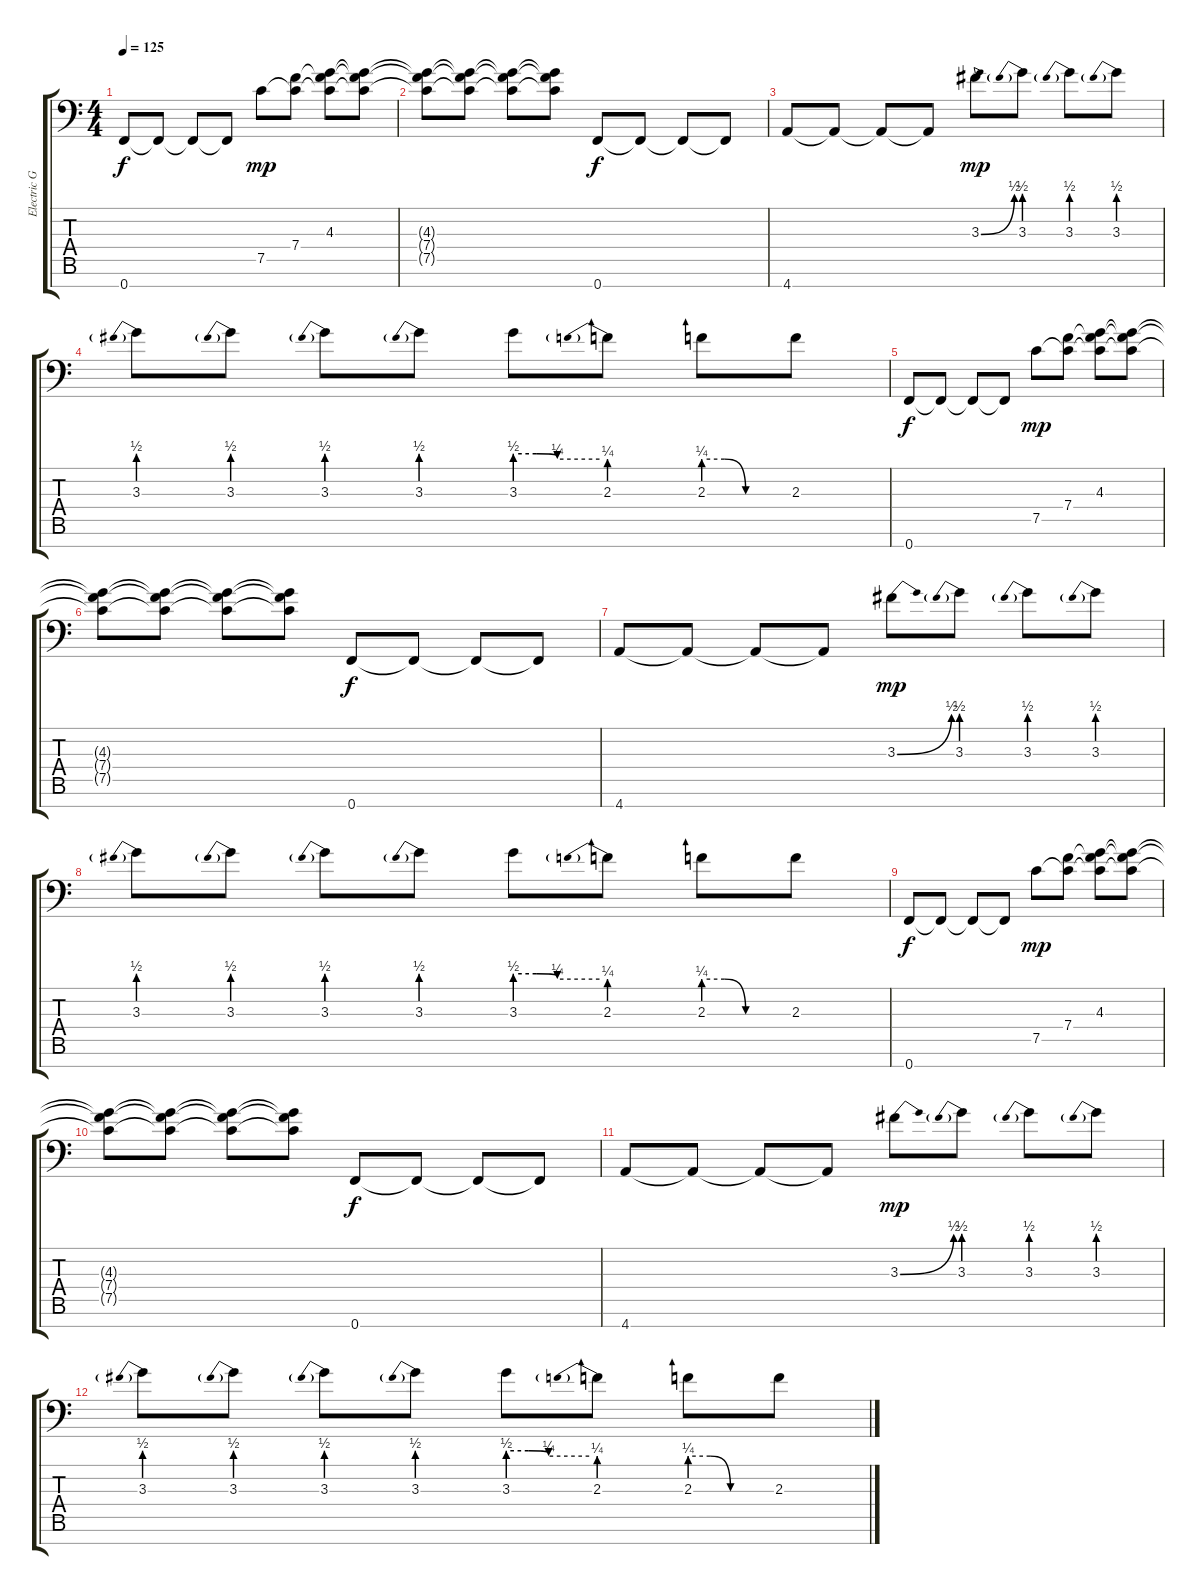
\track ("Electric Guitar 1" "Electric G") {instrument overdrivenguitar}
\staff {score tabs}
\tuning (C4 G3 Eb3 Bb2 F2 Bb1 F1) {hide}
\ts (4 4)
\tempo 125
\clef f4
\ks c
0.7.8{dy f instrument overdrivenguitar} 0.7{t}.8 0.7{t}.8 0.7{t}.8 7.5.8{dy mp} (7.4 7.5{t}).8 (4.3 7.4{t} 7.5{t}).8 (4.3{t} 7.4{t} 7.5{t}).8 |
(4.3{t} 7.4{t} 7.5{t}).8 (4.3{t} 7.4{t} 7.5{t}).8 (4.3{t} 7.4{t} 7.5{t}).8 (4.3{t} 7.4{t} 7.5{t}).8 0.7.8{dy f} 0.7{t}.8 0.7{t}.8 0.7{t}.8 |
4.7.8 4.7{t}.8 4.7{t}.8 4.7{t}.8 3.3{be (bend 0 0 60 2)}.8{dy mp} 3.3{be (prebend 0 2 60 2)}.8 3.3{be (prebend 0 2 60 2)}.8 3.3{be (prebend 0 2 60 2)}.8 |
3.3{be (prebend 0 2 60 2)}.8 3.3{be (prebend 0 2 60 2)}.8 3.3{be (prebend 0 2 60 2)}.8 3.3{be (prebend 0 2 60 2)}.8 3.3{be (custom 0 2 15 2 30 1 60 1)}.8 2.3{be (prebend 0 1 60 1)}.8 2.3{be (custom 0 1 15 1 30 0 60 0)}.8 2.3.8 |
0.7.8{dy f} 0.7{t}.8 0.7{t}.8 0.7{t}.8 7.5.8{dy mp} (7.4 7.5{t}).8 (4.3 7.4{t} 7.5{t}).8 (4.3{t} 7.4{t} 7.5{t}).8 |
(4.3{t} 7.4{t} 7.5{t}).8 (4.3{t} 7.4{t} 7.5{t}).8 (4.3{t} 7.4{t} 7.5{t}).8 (4.3{t} 7.4{t} 7.5{t}).8 0.7.8{dy f} 0.7{t}.8 0.7{t}.8 0.7{t}.8 |
4.7.8 4.7{t}.8 4.7{t}.8 4.7{t}.8 3.3{be (bend 0 0 60 2)}.8{dy mp} 3.3{be (prebend 0 2 60 2)}.8 3.3{be (prebend 0 2 60 2)}.8 3.3{be (prebend 0 2 60 2)}.8 |
3.3{be (prebend 0 2 60 2)}.8 3.3{be (prebend 0 2 60 2)}.8 3.3{be (prebend 0 2 60 2)}.8 3.3{be (prebend 0 2 60 2)}.8 3.3{be (custom 0 2 15 2 30 1 60 1)}.8 2.3{be (prebend 0 1 60 1)}.8 2.3{be (custom 0 1 15 1 30 0 60 0)}.8 2.3.8 |
0.7.8{dy f} 0.7{t}.8 0.7{t}.8 0.7{t}.8 7.5.8{dy mp} (7.4 7.5{t}).8 (4.3 7.4{t} 7.5{t}).8 (4.3{t} 7.4{t} 7.5{t}).8 |
(4.3{t} 7.4{t} 7.5{t}).8 (4.3{t} 7.4{t} 7.5{t}).8 (4.3{t} 7.4{t} 7.5{t}).8 (4.3{t} 7.4{t} 7.5{t}).8 0.7.8{dy f} 0.7{t}.8 0.7{t}.8 0.7{t}.8 |
4.7.8 4.7{t}.8 4.7{t}.8 4.7{t}.8 3.3{be (bend 0 0 60 2)}.8{dy mp} 3.3{be (prebend 0 2 60 2)}.8 3.3{be (prebend 0 2 60 2)}.8 3.3{be (prebend 0 2 60 2)}.8 |
3.3{be (prebend 0 2 60 2)}.8 3.3{be (prebend 0 2 60 2)}.8 3.3{be (prebend 0 2 60 2)}.8 3.3{be (prebend 0 2 60 2)}.8 3.3{be (custom 0 2 15 2 30 1 60 1)}.8 2.3{be (prebend 0 1 60 1)}.8 2.3{be (custom 0 1 15 1 30 0 60 0)}.8 2.3.8
